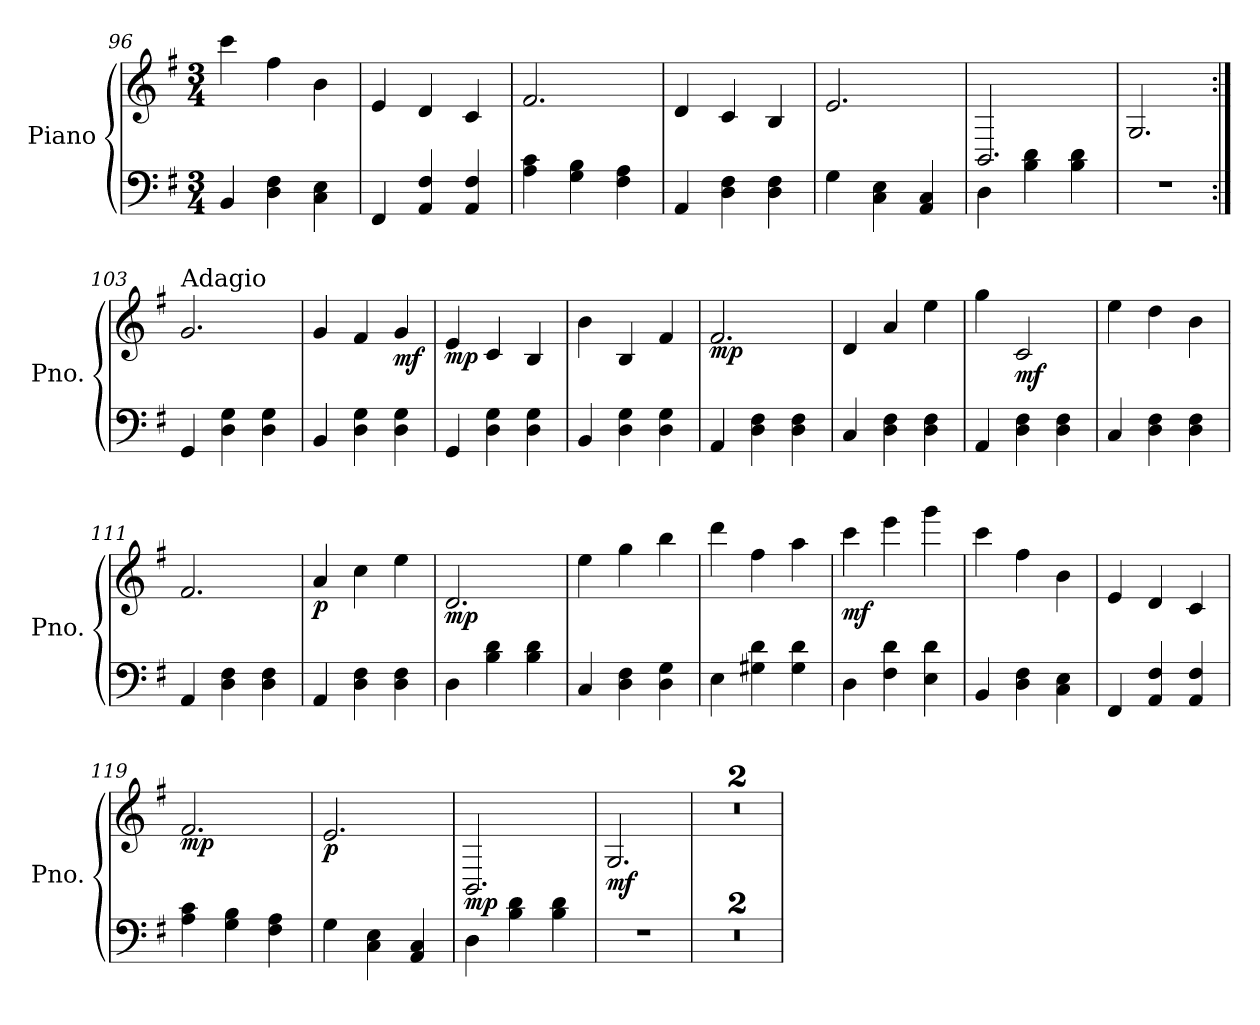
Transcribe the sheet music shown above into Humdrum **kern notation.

**kern	**kern	**dynam
*part1	*part1	*part1
*staff2	*staff1	*staff1/2
*I"Piano	*	*
*I'Pno.	*	*
!!LO:LB:g=z
*clefF4	*clefG2	*
*k[f#]	*k[f#]	*
*G:	*G:	*
*M3/4	*M3/4	*
=96	=96	=96
4BB/	4ccc\	.
4D\ 4F#\	4ff#\	.
4C\ 4E\	4b\	.
=97	=97	=97
4FF#/	4e/	.
4AA/ 4F#/	4d/	.
4AA/ 4F#/	4c/	.
=98	=98	=98
4A\ 4c\	2.f#/	.
4G\ 4B\	.	.
4F#\ 4A\	.	.
=99	=99	=99
4AA/	4d/	.
4D\ 4F#\	4c/	.
4D\ 4F#\	4B/	.
=100	=100	=100
4G\	2.e/	.
4C\ 4E\	.	.
4AA/ 4C/	.	.
=101	=101	=101
4D\	2.BB/	.
4B\ 4d\	.	.
4B\ 4d\	.	.
=102	=102	=102
2.r	2.G/	.
=103:|!	=103:|!	=103:|!
!	!LO:TX:a:t=Adagio	!
4GG/	2.g/	.
4D\ 4G\	.	.
4D\ 4G\	.	.
=104	=104	=104
4BB/	4g/	.
4D\ 4G\	4f#/	.
!	!	!LO:DY:b
4D\ 4G\	4g/	mf
=105	=105	=105
!	!	!LO:DY:b
4GG/	4e/	mp
4D\ 4G\	4c/	.
4D\ 4G\	4B/	.
=106	=106	=106
4BB/	4b\	.
4D\ 4G\	4B/	.
4D\ 4G\	4f#/	.
!!LO:PB:g=z
=107	=107	=107
!	!	!LO:DY:b
4AA/	2.f#/	mp
4D\ 4F#\	.	.
4D\ 4F#\	.	.
=108	=108	=108
4C/	4d/	.
4D\ 4F#\	4a/	.
4D\ 4F#\	4ee\	.
=109	=109	=109
4AA/	4gg\	.
!	!	!LO:DY:b
4D\ 4F#\	2c/	mf
4D\ 4F#\	.	.
=110	=110	=110
4C/	4ee\	.
4D\ 4F#\	4dd\	.
4D\ 4F#\	4b\	.
=111	=111	=111
4AA/	2.f#/	.
4D\ 4F#\	.	.
4D\ 4F#\	.	.
=112	=112	=112
!	!	!LO:DY:b
4AA/	4a/	p
4D\ 4F#\	4cc\	.
4D\ 4F#\	4ee\	.
=113	=113	=113
!	!	!LO:DY:b
4D\	2.d/	mp
4B\ 4d\	.	.
4B\ 4d\	.	.
=114	=114	=114
4C/	4ee\	.
4D\ 4F#\	4gg\	.
4D\ 4G\	4bb\	.
=115	=115	=115
4E\	4ddd\	.
4G#X\ 4d\	4ff#\	.
4G#\ 4d\	4aa\	.
=116	=116	=116
!	!	!LO:DY:b
4D\	4ccc\	mf
4F#\ 4d\	4eee\	.
4E\ 4d\	4ggg\	.
!!LO:LB:g=z
=117	=117	=117
4BB/	4ccc\	.
4D\ 4F#\	4ff#\	.
4C\ 4E\	4b\	.
=118	=118	=118
4FF#/	4e/	.
4AA/ 4F#/	4d/	.
4AA/ 4F#/	4c/	.
=119	=119	=119
!	!	!LO:DY:b
4A\ 4c\	2.f#/	mp
4G\ 4B\	.	.
4F#\ 4A\	.	.
=120	=120	=120
!	!	!LO:DY:b
4G\	2.e/	p
4C\ 4E\	.	.
4AA/ 4C/	.	.
=121	=121	=121
!	!	!LO:DY:b
4D\	2.BB/	mp
4B\ 4d\	.	.
4B\ 4d\	.	.
=122	=122	=122
!	!	!LO:DY:b
2.r	2.G/	mf
=123	=123	=123
2.r	2.r	.
=124	=124	=124
2.r	2.r	.
=	=	=
*-	*-	*-
